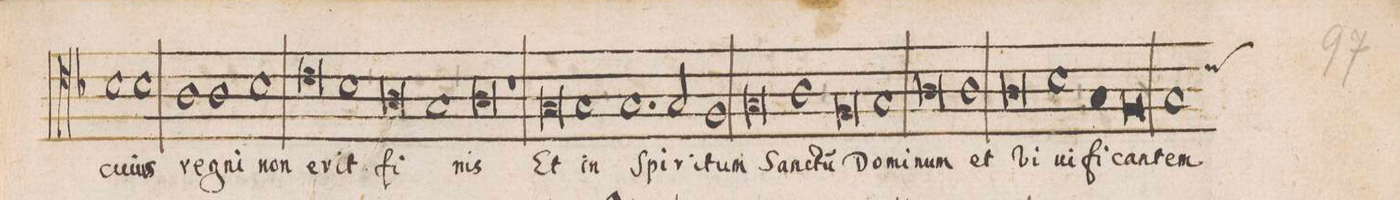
**kern	**text
*I"ALTVS	*
*clefC4	*
*k[b-]	*
*met(O)	*
*M3/1	*
1B-	cu-
1B-	-ius
=116	=116
1A	re-
1A	-gni
1B-	no
=117	=117
0c	e-
1B-	-rit
=118	=118
0A	fi-
1G	.
=119	=119
0A	-nis
1r	.
=120	=120
0G	Et
1G	in
=121	=121
1.G	Spi-
2G/	-ri-
1F	-tum
=122	=122
0G	San-
1A	-ctu(m)
=123	=123
0F	Do-
1G	-mi-
=124	=124
0A	-num
1A	et
=125	=125
0A	vi-
1B-	-vi-
=126	=126
*col	*
1G	-fi-
0F	-can-
*Xcol	*
=127	=127
*custos:c	*
1G	-tem
*-	*-
